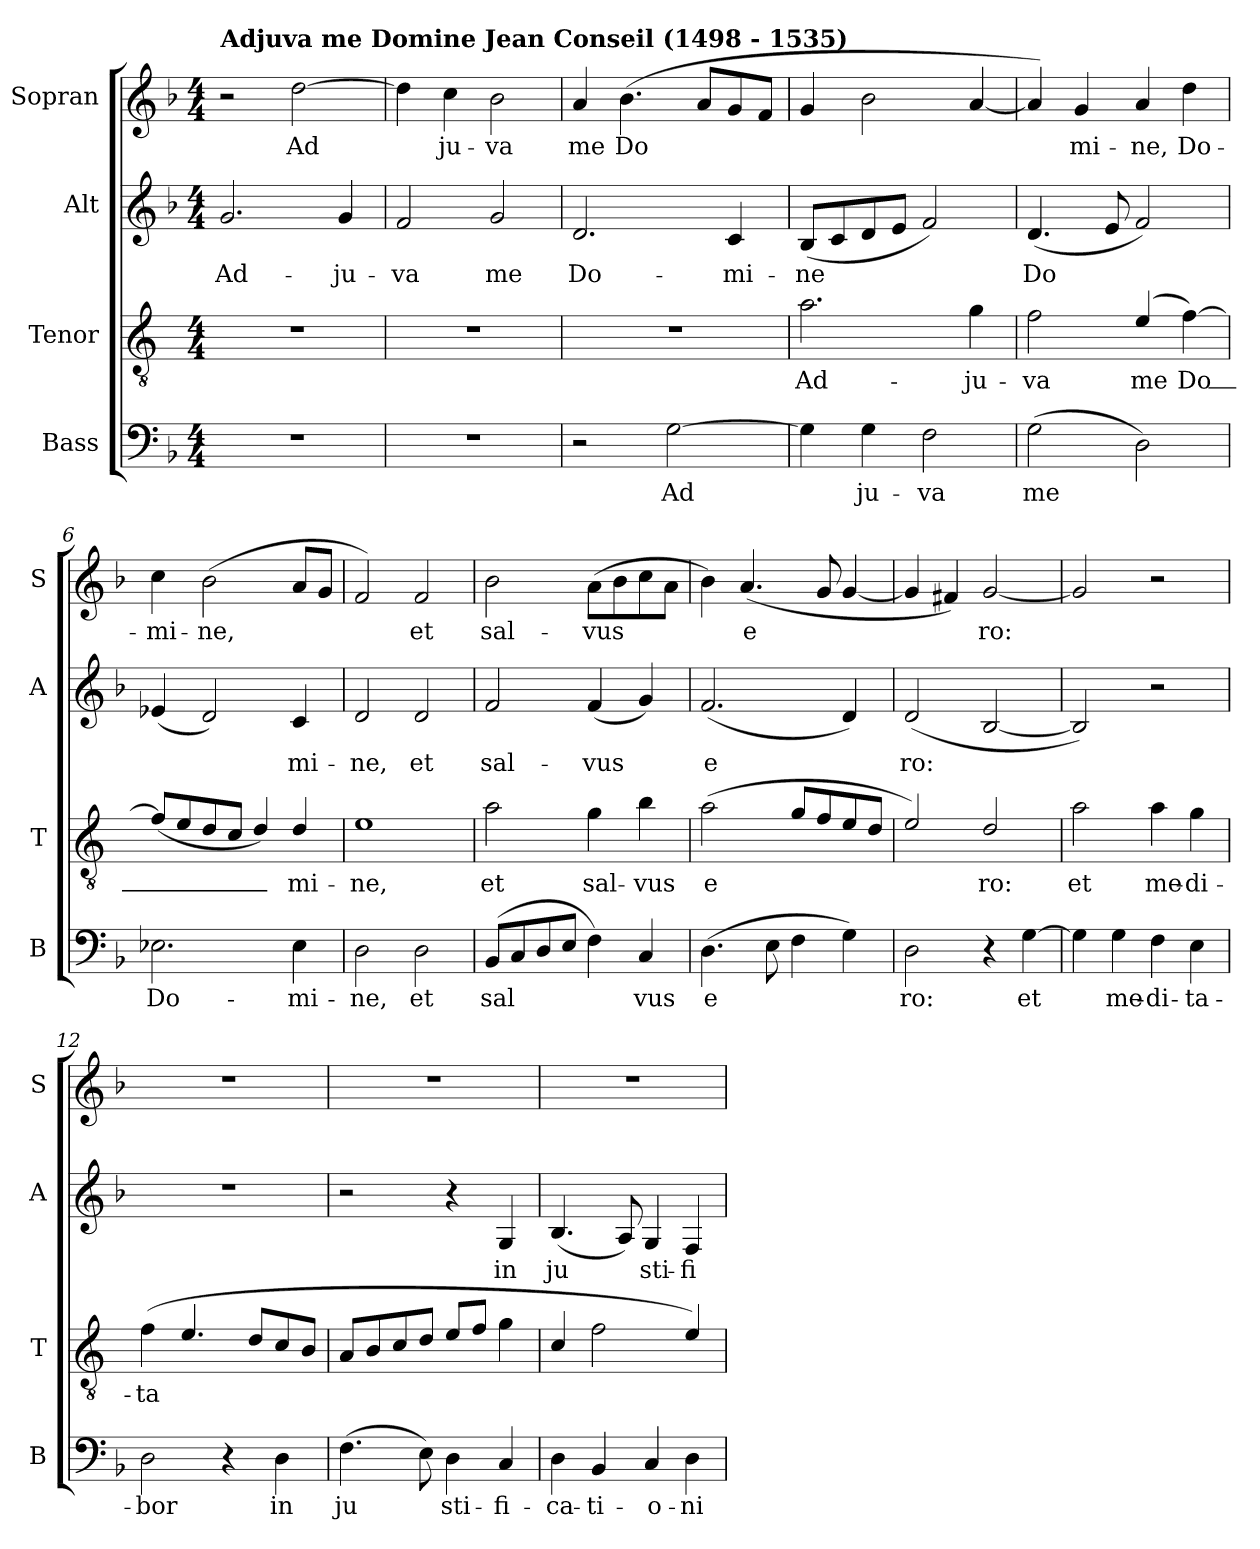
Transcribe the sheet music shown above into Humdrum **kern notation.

**kern	**text	**kern	**text	**kern	**text	**kern	**text
*part4	*part4	*part3	*part3	*part2	*part2	*part1	*part1
*staff4	*staff4	*staff3	*staff3	*staff2	*staff2	*staff1	*staff1
*I"Bass	*	*I"Tenor	*	*I"Alt	*	*I"Sopran	*
*I'B	*	*I'T	*	*I'A	*	*I'S	*
*clefF4	*	*clefGv2	*	*clefG2	*	*clefG2	*
*	*	*ITrd4c7	*	*	*	*	*
*k[b-]	*	*k[b-]	*	*k[b-]	*	*k[b-]	*
*M4/4	*	*M4/4	*	*M4/4	*	*M4/4	*
=1	=1	=1	=1	=1	=1	=1	=1
!	!	!	!	!	!	!LO:TX:a:B:t=Adjuva me Domine          Jean Conseil (1498 - 1535)	!
!	!	!	!	!	!LO:LY:b	!	!
1r	.	1r	.	2.g/	Ad-	2r	.
!	!	!	!	!	!	!	!LO:LY:b
.	.	.	.	.	.	[2dd\	Ad
!	!	!	!	!	!LO:LY:b	!	!
.	.	.	.	4g/	ju-	.	.
=2	=2	=2	=2	=2	=2	=2	=2
!	!	!	!	!	!LO:LY:b	!	!
1r	.	1r	.	2f/	va	4dd\]	.
!	!	!	!	!	!	!	!LO:LY:b
.	.	.	.	.	.	4cc\	ju-
!	!	!	!	!	!LO:LY:b	!	!LO:LY:b
.	.	.	.	2g/	me	2b-\	va
=3	=3	=3	=3	=3	=3	=3	=3
!	!	!	!	!	!LO:LY:b	!	!LO:LY:b
2r	.	1r	.	2.d/	Do-	4a/	me
!	!	!	!	!	!	!	!LO:LY:b
.	.	.	.	.	.	(4.b-\	Do
!	!LO:LY:b	!	!	!	!	!	!
[2G\	Ad	.	.	.	.	.	.
.	.	.	.	.	.	8a/L	.
!	!	!	!	!	!LO:LY:b	!	!
.	.	.	.	4c/	mi-	8g/	.
.	.	.	.	.	.	8f/J	.
=4	=4	=4	=4	=4	=4	=4	=4
!	!	!	!LO:LY:b	!	!LO:LY:b	!	!
4G\]	.	2.d\	Ad-	(8B-/L	ne	4g/	.
.	.	.	.	8c/	.	.	.
!	!LO:LY:b	!	!	!	!	!	!
4G\	ju-	.	.	8d/	.	2b-\	.
.	.	.	.	8e/J	.	.	.
!	!LO:LY:b	!	!	!	!	!	!
2F\	va	.	.	2f/)	.	.	.
!	!	!	!LO:LY:b	!	!	!	!
.	.	4c\	ju-	.	.	[4a/	.
=5	=5	=5	=5	=5	=5	=5	=5
!	!LO:LY:b	!	!LO:LY:b	!	!LO:LY:b	!	!
(2G\	me	2B-\	va	(4.d/	Do	4a/])	.
!	!	!	!	!	!	!	!LO:LY:b
.	.	.	.	.	.	4g/	mi-
.	.	.	.	8e/	.	.	.
!	!	!	!LO:LY:b	!	!	!	!LO:LY:b
2D\)	.	(4A/	me	2f/)	.	4a/	ne,
!	!	!	!LO:LY:b	!	!	!	!LO:LY:b
.	.	[4B-\)	Do_-	.	.	4dd\	Do-
!!LO:LB:g=z
=6	=6	=6	=6	=6	=6	=6	=6
!	!LO:LY:b	!	!	!	!	!	!LO:LY:b
2.E-X\	Do-	(8B-/L]	.	(4e-X/	.	4cc\	mi-
.	.	8A/	.	.	.	.	.
!	!	!	!	!	!	!	!LO:LY:b
.	.	8G/	.	2d/)	.	(2b-\	ne,
.	.	8F/J	.	.	.	.	.
.	.	4G/)	.	.	.	.	.
!	!LO:LY:b	!	!LO:LY:b	!	!LO:LY:b	!	!
4E-\	mi-	4G/	mi-	4c/	mi-	8a/L	.
.	.	.	.	.	.	8g/J	.
=7	=7	=7	=7	=7	=7	=7	=7
!	!LO:LY:b	!	!LO:LY:b	!	!LO:LY:b	!	!
2D\	ne,	1A	ne,	2d/	ne,	2f/)	.
!	!LO:LY:b	!	!	!	!LO:LY:b	!	!LO:LY:b
2D\	et	.	.	2d/	et	2f/	et
=8	=8	=8	=8	=8	=8	=8	=8
!	!LO:LY:b	!	!LO:LY:b	!	!LO:LY:b	!	!LO:LY:b
(8BB-/L	sal	2d\	et	2f/	sal-	2b-\	sal-
8C/	.	.	.	.	.	.	.
8D/	.	.	.	.	.	.	.
8E/J	.	.	.	.	.	.	.
!	!	!	!LO:LY:b	!	!LO:LY:b	!	!LO:LY:b
4F\)	.	4c\	sal-	(4f/	vus	(8a\L	vus
.	.	.	.	.	.	8b-\	.
!	!LO:LY:b	!	!LO:LY:b	!	!	!	!
4C/	vus	4e\	vus	4g/)	.	8cc\	.
.	.	.	.	.	.	8a\J	.
=9	=9	=9	=9	=9	=9	=9	=9
!	!LO:LY:b	!	!LO:LY:b	!	!LO:LY:b	!	!
(4.D\	e	(2d\	e	(2.f/	e	4b-\)	.
!	!	!	!	!	!	!	!LO:LY:b
.	.	.	.	.	.	(4.a/	e
8E\	.	.	.	.	.	.	.
4F\	.	8c/L	.	.	.	.	.
.	.	8B-/	.	.	.	8g/	.
4G\)	.	8A/	.	4d/)	.	[4g/	.
.	.	8G/J	.	.	.	.	.
=10	=10	=10	=10	=10	=10	=10	=10
!	!LO:LY:b	!	!	!	!LO:LY:b	!	!
2D\	ro:	2A/)	.	(2d/	ro:	4g/]	.
.	.	.	.	.	.	4f#X/)	.
!	!	!	!LO:LY:b	!	!	!	!LO:LY:b
4r	.	2G/	ro:	[2B-/	.	[2g/	ro:
!	!LO:LY:b	!	!	!	!	!	!
[4G\	et	.	.	.	.	.	.
!!LO:LB:g=z
=11	=11	=11	=11	=11	=11	=11	=11
!	!	!	!LO:LY:b	!	!	!	!
4G\]	.	2d\	et	2B-/])	.	2g/]	.
!	!LO:LY:b	!	!	!	!	!	!
4G\	me-	.	.	.	.	.	.
!	!LO:LY:b	!	!LO:LY:b	!	!	!	!
4F\	di-	4d\	me-	2r	.	2r	.
!	!LO:LY:b	!	!LO:LY:b	!	!	!	!
4E\	ta-	4c\	di-	.	.	.	.
!!LO:PB:g=z
=12	=12	=12	=12	=12	=12	=12	=12
!	!LO:LY:b	!	!LO:LY:b	!	!	!	!
2D\	bor	(4B-\	ta	1r	.	1r	.
.	.	4.A/	.	.	.	.	.
4r	.	.	.	.	.	.	.
.	.	8G/L	.	.	.	.	.
!	!LO:LY:b	!	!	!	!	!	!
4D\	in	8F/	.	.	.	.	.
.	.	8E/J	.	.	.	.	.
=13	=13	=13	=13	=13	=13	=13	=13
!	!LO:LY:b	!	!	!	!	!	!
(4.F\	ju	8D/L	.	2r	.	1r	.
.	.	8E/	.	.	.	.	.
.	.	8F/	.	.	.	.	.
8E\)	.	8G/J	.	.	.	.	.
!	!LO:LY:b	!	!	!	!	!	!
4D\	sti-	8A/L	.	4r	.	.	.
.	.	8B-/J	.	.	.	.	.
!	!LO:LY:b	!	!	!	!LO:LY:b	!	!
4C/	fi-	4c\	.	4G/	in	.	.
=14	=14	=14	=14	=14	=14	=14	=14
!	!LO:LY:b	!	!	!	!LO:LY:b	!	!
4D\	ca-	4F/	.	(4.B-/	ju	1r	.
!	!LO:LY:b	!	!	!	!	!	!
4BB-/	ti-	2B-\	.	.	.	.	.
.	.	.	.	8A/)	.	.	.
!	!LO:LY:b	!	!	!	!LO:LY:b	!	!
4C/	o-	.	.	4G/	sti-	.	.
!	!LO:LY:b	!	!	!	!LO:LY:b	!	!
4D\	ni-	4A/)	.	4F/	fi-	.	.
=	=	=	=	=	=	=	=
*-	*-	*-	*-	*-	*-	*-	*-
